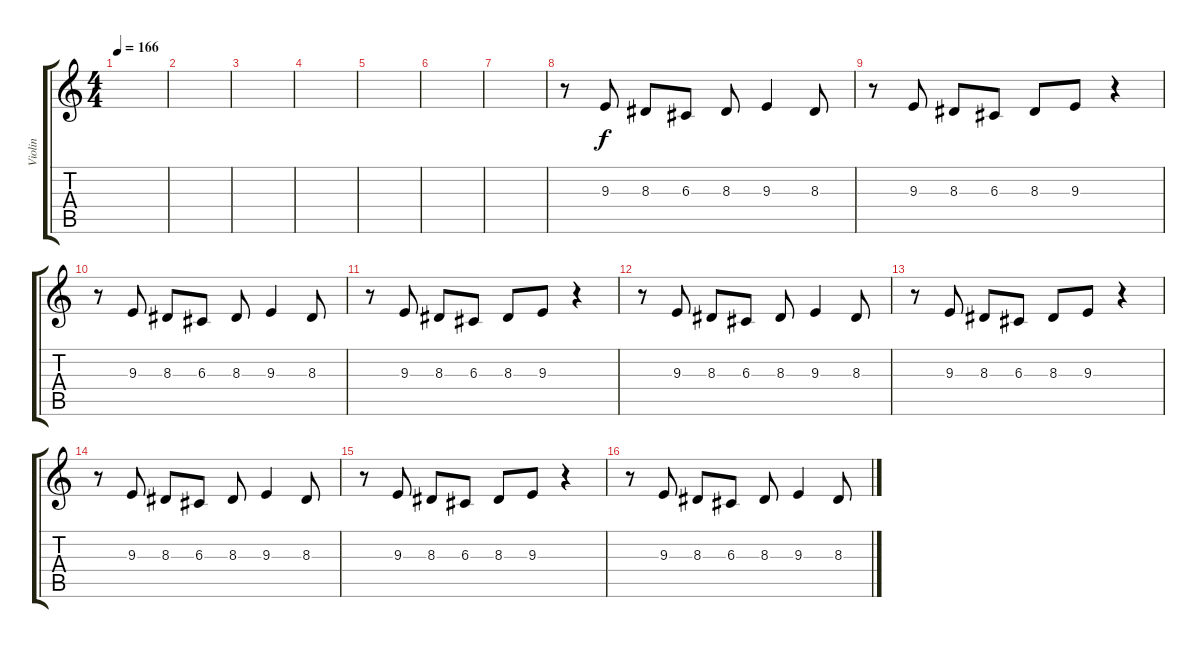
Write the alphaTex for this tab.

\track ("Violin" "Violin") {instrument violin}
\staff {score tabs}
\tuning (E4 B3 G3 D3 A2 E2) {hide}
\ts (4 4)
\tempo 166
\clef g2
\ks c
|
|
|
|
|
|
|
r.8 9.3.8 8.3.8 6.3.8 8.3.8 9.3.4 8.3.8 |
r.8 9.3.8 8.3.8 6.3.8 8.3.8 9.3.8 r.4 |
r.8 9.3.8 8.3.8 6.3.8 8.3.8 9.3.4 8.3.8 |
r.8 9.3.8 8.3.8 6.3.8 8.3.8 9.3.8 r.4 |
r.8 9.3.8 8.3.8 6.3.8 8.3.8 9.3.4 8.3.8 |
r.8 9.3.8 8.3.8 6.3.8 8.3.8 9.3.8 r.4 |
r.8 9.3.8 8.3.8 6.3.8 8.3.8 9.3.4 8.3.8 |
r.8 9.3.8 8.3.8 6.3.8 8.3.8 9.3.8 r.4 |
r.8 9.3.8 8.3.8 6.3.8 8.3.8 9.3.4 8.3.8
